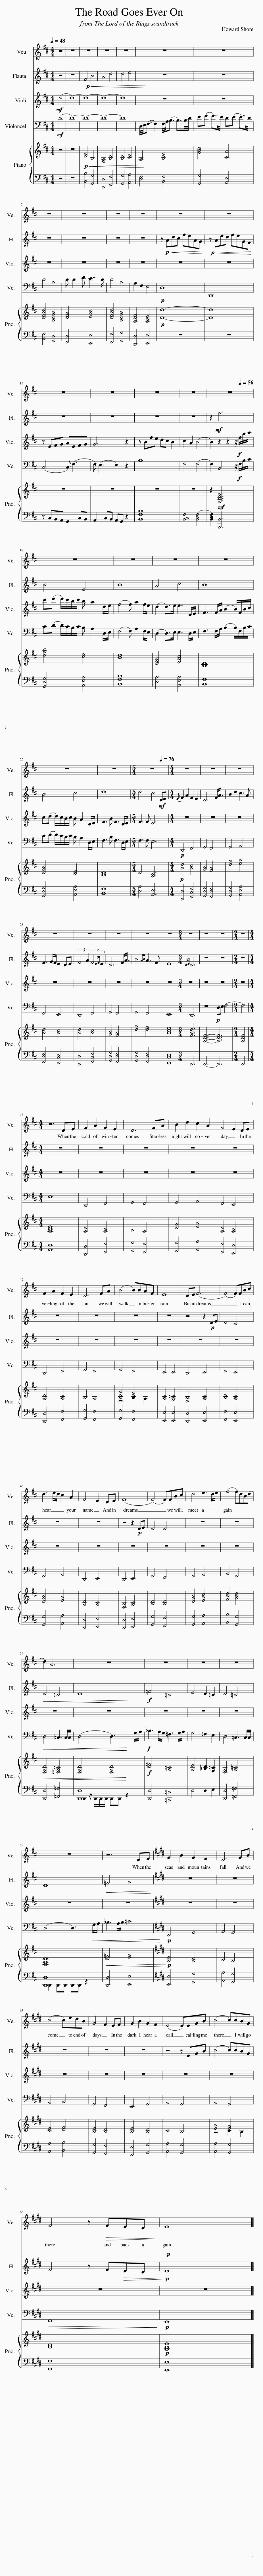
X:1
%%score 1 2 3 4 { ( 5 7 ) | ( 6 8 ) }
L:1/8
Q:1/4=48
M:4/4
I:linebreak $
K:D
V:1 treble
V:2 treble
V:3 treble
V:4 bass
V:5 treble
V:7 treble
V:6 bass
V:8 bass
V:1
 z4 | z8 | z8 | z8 | z8 | %5
 z8 | z8 |$ z8 | z8 | z8 | %10
 z8 | z8 | z8 |$ z8 | z8 | %15
 z8 | z8 | z8[Q:1/4=56] |$ z8 | z8 | %20
 z8 | z8 |$ z8 | z8 |[M:5/4] z10[Q:1/4=76] | %25
[M:4/4] z8 | z8 | z8 |$ z8 | z8 | %30
 z8 | z8 | z8 |[M:3/4] z6 | z6 | %35
 z6 |[M:2/4] z4 |$[M:4/4] z6 DE | F2 A2 F2 E2 | D6 FA | %40
 B2 d2 c2 A2 | F4 E2 DE |$ F2 A2 F2 E2 | D6 FA | (B4 B)BAF | %45
 E8 | DE (F6 | (F4) F)FBc |$ d3 e/d/ c2 A2 | F4 E2 DE | %50
 (F8 | (F4) F)FBc | d4 e3 d/e/ | (f4 f)dB(d |$ d2) A6 | %55
 z8 | z8 | z8 | z8 |$ z8 | %60
 z6 EF |[K:E] G2 B2 G2 F2 | E6 GB |$ (c4 c)edB | G4 F2 EF | %65
 G2 B2 G2 F2 | (E4 E)EGB | (c4 c)cBG |$ F4 z!>(! FED!>)! | E8 |] %70
V:2
 z4 | z8 |!p!!<(! F4 B4!<)! | A4 d4 | d4 e4 | %5
 z8 | z8 |$ z8 | z8 | z8 | %10
 z8 | z!p! A!<(!dc feAG!<)! |!p! z!<(! Aed feGF!<)! |$ z8 | z8 | %15
 z8 | z8 | z2!mf! f6 |$ B4 E4 | B8 | %20
 A4 c4 | B8 |$ B4 c4 | d8 |[M:5/4] d4 c4!mf! DE | %25
[M:4/4]{E} F2 A2 F2 E2 | D6 F<A | B2 d2 c3 A |$ F3 G/F/ E2 DE | (3:2:2F4 A2 (3:2:2F4{EF} E2 | %30
 D6 F<A | B4{AB} A3 F | E8 |[M:3/4]{DE} D6 | z6 | %35
 z6 |[M:2/4] z4 |$[M:4/4] z8 | z8 | z8 | %40
 z8 | z8 |$ z8 | z8 | z8 | %45
 z8 | z4 z2!p! DE | D4 C4 |$ z8 | z8 | %50
 z4 z2!p! DE | D4 D4 | z8 | z8 |$!<(! D4 =C4!<)! | %55
 D8 |!f! =F4 =C4 | E4 D2 =C2 | D4 =C4 |$ D8 | %60
!<(! =F4 G4!<)! |[K:E] z8 | z8 |$ z8 | z8 | %65
 z8 | z4 z EGB | (c4 c)cBG |$ F4 z F!>(!ED!>)! |!p!!p! E8 |] %70
V:3
!mf! (d4 | d8-) | d8- | d8- | d8 | %5
 z8 | z8 |$ z8 | z8 | z8 | %10
 z8 | z8 | z8 |$ z EFG AEFG | G6 z2 | %15
 z Bfe dc B2 | c2 A2 (B4 | B2) z2 z2 z/!f! f/b/c'/ |$ c'(d' d'/)c'/b/c'/ b a2 d/e/ | (f4 f) a2 f/e/ | %20
 (d2 d>)e e3 D/E/ | F3 F/A/ (B2 B/)F/B/c/ |$ c(d d/)c/B/c/ B A2 D/E/ | F3 B F3 D/E/ |[M:5/4] F3 F E6 | %25
[M:4/4] z8 | z8 | z8 |$ z8 | z8 | %30
 z8 | z8 | z8 |[M:3/4] z6 | z6 | %35
 z6 |[M:2/4] z4 |$[M:4/4] z8 | z8 | z8 | %40
 z8 | z8 |$ z8 | z8 | z8 | %45
 z8 | z8 | z8 |$ z8 | z8 | %50
 z8 | z8 | z8 | z8 |$ z8 | %55
 z8 | z8 | z8 | z8 |$ z8 | %60
 z8 |[K:E] z8 | z8 |$ z8 | z8 | %65
 z8 | z8 | z8 |$ z8 | z8 |] %70
V:4
!mf! (D4 | D8-) | D8- | D8- | D8 | %5
 D,/4E,/4(F,3/2 F,2) F,/4A,/4(B,3/2 B,3/2)B,/4D/4 | E(F F7/4)E/4 D(E E7/4)D/4 |$ D4 B,4 | D D2 F E7/2 D/ | D4 B,4 | %10
 A,2 F,2 E,4 |!p! D,8 | D,,8 |$ (C,4 C,) (F,3 | F,) (E,3 E,2) z2 | %15
 B,8 | F,4 (F,4 | F,2) B,,4 z/!f! F,/B,/C/ |$ C(D D/)C/B,/C/ B, A,2 D,/E,/ | (F,4 F,) A,2 F,/E,/ | %20
 (D,2 D,>)E, E,3 D,/E,/ | F,3 F,/A,/ (B,2 B,/)F,/B,/C/ |$ C(D D/)C/B,/C/ B, A,2 D,/E,/ | F,3 B, F,3 D,/E,/ |[M:5/4] F,3 F, E,6 | %25
[M:4/4]!p! D,,4 F,,4 | G,,4 F,,4 | G,,4 A,,4 |$ F,,4 E,,4 | D,,4 F,,4 | %30
 G,,4 F,,4 | G,,4 F,,4 | E,,8 |[M:3/4] D,,6 | z6 | %35
!p! D,E, F,4- |[M:2/4] F,4 |$[M:4/4] E,8 | D,,4 F,,4 | G,,4 F,,4 | %40
 G,,4 A,,4 | F,,4 E,,4 |$ D,,4 F,,4 | G,,4 F,,4 | G,,4 F,,4 | %45
 E,,4 E,,4 | D,,4 E,,4 | F,,4 E,,4 |$ G,,4 A,,4 | D,,4 E,,4 | %50
 D,,4 E,,4 | G,,4 F,,4 | G,,4 A,,4 | B,,4 G,,4 |$!<(! D,4 =C,3 C,/C,/!<)! | %55
 (D,4 D,3) G,/A,/ |!f! _B,3 A,/G,/ =F,3 G,/A,/ | G,4 =F,2 E,2 | D,4 =C,3 C,/C,/ |$ (D,4 D,3)!<(! G,/A,/!<)! | %60
 _B,3 A,/B,/ =C4 |[K:E]!p! E,,4 G,,4 | A,,4 G,,4 |$ A,,4 B,,4 | G,,4 F,,4 | %65
 E,,4 G,,4 | A,,4 G,,4 | A,,4 G,,4 |$!>(! F,,8!>)! |!p! E,,8 |] %70
V:5
 z4 | z8 |!p!!<(! [DF]4 B,4!<)! | [F,A,]4 [B,D]4 | [B,D]4 [CE]4 | %5
 A,4 [B,DF]4 | [GBd]4 [CA]4 |$ [DFBd]4 [B,DGB]4 | [DFA]4 [EAc]4 | [DFBd]4 [B,DGB]4 | %10
 [A,DF]4 [A,CE]4 |!p! [Dd]8- | [Dd]8 |$ z8 | z8 | %15
 z8 | z8 | z2 [F,B,DF]6 |$ [dgb]4 [ce]4 | [Bd]8 | %20
 [DFA]4 [EAc]4 | [B,D]8 |$ [DGB]4 [CE]4 | [B,D]8 |[M:5/4] D4 [A,C]6 | %25
[M:4/4]!p! [Ad]4 [Ac]4 | [GB]4 [FA]4 | [dg]4 [ea]4 |$ [Ad]4 [Ac]4 | [Ad]4 [Ac]4 | %30
 [GB]4 [FA]4 | [dg]4 [df]4 | [Ace]8 |[M:3/4] [FAd]6 | [A,DF]6- | %35
 [A,DF]6 |[M:2/4] [A,DF]4 |$[M:4/4] [A,CE]8 | [A,D]4 [A,C]4 | B,4 A,4 | %40
 [DG]4 [EA]4 | [A,D]4 [A,C]4 |$ [A,D]4 [A,C]4 | B,4 A,4 | [B,DG]4 [DF]4 | %45
 [A,C]4 [G,=C]4 | [F,B,]4 [A,C]4 | [B,D]4 [A,C]4 |$ [DGB]4 [EA]4 | [A,D]4 [A,C]4 | %50
 [F,B,]4 [A,C]4 | [B,D]4 [B,D]4 | [DGB]4 [EAc]4 | [FBd]4 [GBd]4 |$!<(! [F,A,D]4 [=F,A,=C]4!<)! | %55
 [F,A,D]4 [F,A,D]4 |!f! [D=F]4 [A,=C]4 | [A,E]4 [_B,D]2 [G,=C]2 | [F,A,]4 [A,=C]4 |$ [F,A,D]8 | %60
!<(! [D=F]4 [EG]4!<)! |[K:E]!p! [B,E]4 [B,D]4 | C4 B,4 |$ [CE]4 [DF]4 | [B,E]4 [B,D]4 | %65
 [B,E]4 [B,D]4 | C4 B,4 | [EA]4 [EG]4 |$ [B,D]8 |!p! [G,B,E]8 |] %70
V:6
 z4 | z8 | [B,,B,]4 [G,,G,]4 | [D,,D,]4 [F,,F,]4 | [G,,G,]4 [A,,A,]4 | %5
 [D,F,]4 [B,,F,]4 | [G,,G,]4 [A,,E,]4 |$ [B,,F,]4 [G,,D,]4 | [F,,D,]4 [E,,E,]4 | [F,,F,]4 [G,,G,]4 | %10
 [D,,D,]4 [E,,E,]4 | z8 | z8 |$ z C,B,,A,, G,,2 C,B,, | A,,2 C,B,, A,,G,, z2 | %15
 [B,,F,B,]8 | [B,,C,F,]4 ([B,,D,F,]4 | [B,,D,F,]2)!mf! [B,,,B,,]6 |$ [G,,D,G,]4 [A,,E,A,]4 | [B,,F,B,]8 | %20
 [D,A,]4 [A,,E,A,]4 | [B,,F,]8 |$ [G,,D,G,]4 [A,,E,A,]4 | [B,,F,]8 |[M:5/4] [D,A,]4 [A,,E,]6 | %25
[M:4/4] [D,,D,]4 [F,,C,F,]4 | [G,,D,G,]4 [F,,D,F,]4 | [G,,D,G,]4 [A,,E,A,]4 |$ [F,,D,F,]4 [E,,C,E,]4 | [D,,D,]4 [F,,C,F,]4 | %30
 [G,,D,G,]4 [F,,D,F,]4 | [G,,D,G,]4 [F,,D,F,]4 | [E,,C,E,]8 |[M:3/4] D,,6 | D,,6- | %35
 D,,6 |[M:2/4] D,,4 |$[M:4/4] [A,,E,]8 | [D,,D,]4 [F,,F,]4 | [G,,G,]4 [F,,F,]4 | %40
 [G,,G,]4 [A,,A,]4 | [F,,F,]4 [E,,E,]4 |$ [D,,D,]4 [F,,F,]4 | [G,,G,]4 [F,,F,]4 | [G,,G,]4 [F,,F,]4 | %45
 [E,,E,]4 [E,,E,]4 | [D,,D,]4 [E,,E,]4 | [F,,F,]4 [E,,E,]4 |$ [G,,G,]4 [A,,A,]4 | [D,,D,]4 [E,,E,]4 | %50
 [D,,D,]4 [E,,E,]4 | [G,,G,]4 [F,,F,]4 | [G,,G,]4 [A,,A,]4 | [B,,B,]4 [G,,G,]4 |$ [D,,D,]4 [=F,,=F,]4 | %55
 [D,,D,]8 | [D,,D,]4 [=C,,=C,]4 | D,4 D,2 E,2 | [D,,D,]4 [=F,,=F,]4 |$ [D,,D,]8 | %60
 [D,,D,]4 [E,,E,]4 |[K:E] [E,,E,]4 [G,,G,]4 | [A,,A,]4 [G,,G,]4 |$ [A,,A,]4 [B,,B,]4 | [G,,G,]4 [F,,F,]4 | %65
 [E,,E,]4 [G,,G,]4 | [A,,A,]4 [G,,G,]4 | [A,,A,]4 [G,,G,]4 |$ [F,,F,]8 | [E,,E,]8 |] %70
V:7
 x4 | x8 | x8 | x8 | x8 | %5
 x8 | x8 |$ x8 | x8 | x8 | %10
 x8 | x8 | x8 |$ x8 | x8 | %15
 x8 | x8 | x8 |$ x8 | x8 | %20
 x8 | x8 |$ x8 | x8 |[M:5/4] x10 | %25
[M:4/4] x8 | x8 | x8 |$ x8 | x8 | %30
 x8 | x8 | x8 |[M:3/4] x6 | x6 | %35
 x6 |[M:2/4] x4 |$[M:4/4] x8 | x8 | x8 | %40
 x8 | x8 |$ x8 | x8 | z4 B,2 A,2 | %45
 x8 | x8 | x8 |$ x8 | x8 | %50
 x8 | x8 | x8 | x8 |$ x8 | %55
 x8 | x8 | x8 | x8 |$ x8 | %60
 x8 |[K:E] x8 | x8 |$ x8 | x8 | %65
 x8 | x8 | z4 C2 B,2 |$ x8 | x8 |] %70
V:8
 x4 | x8 | x8 | x8 | x8 | %5
 x8 | x8 |$ x8 | x8 | x8 | %10
 x8 | x8 | x8 |$ x8 | x8 | %15
 x8 | x8 | x8 |$ x8 | x8 | %20
 x8 | x8 |$ x8 | x8 |[M:5/4] x10 | %25
[M:4/4] x8 | x8 | x8 |$ x8 | x8 | %30
 x8 | x8 | x8 |[M:3/4] x6 | x6 | %35
 x6 |[M:2/4] x4 |$[M:4/4] x8 | x8 | x8 | %40
 x8 | x8 |$ x8 | x8 | x8 | %45
 x8 | x8 | x8 |$ x8 | x8 | %50
 x8 | x8 | x8 | x8 |$ x8 | %55
 D,,2 z/ D,,/D,,/D,,/ D,,D,, z2 | x8 | x8 | x8 |$ D,,2 D,,D,, D,,D,, z2 | %60
 x8 |[K:E] x8 | x8 |$ x8 | x8 | %65
 x8 | x8 | x8 |$ x8 | x8 |] %70
